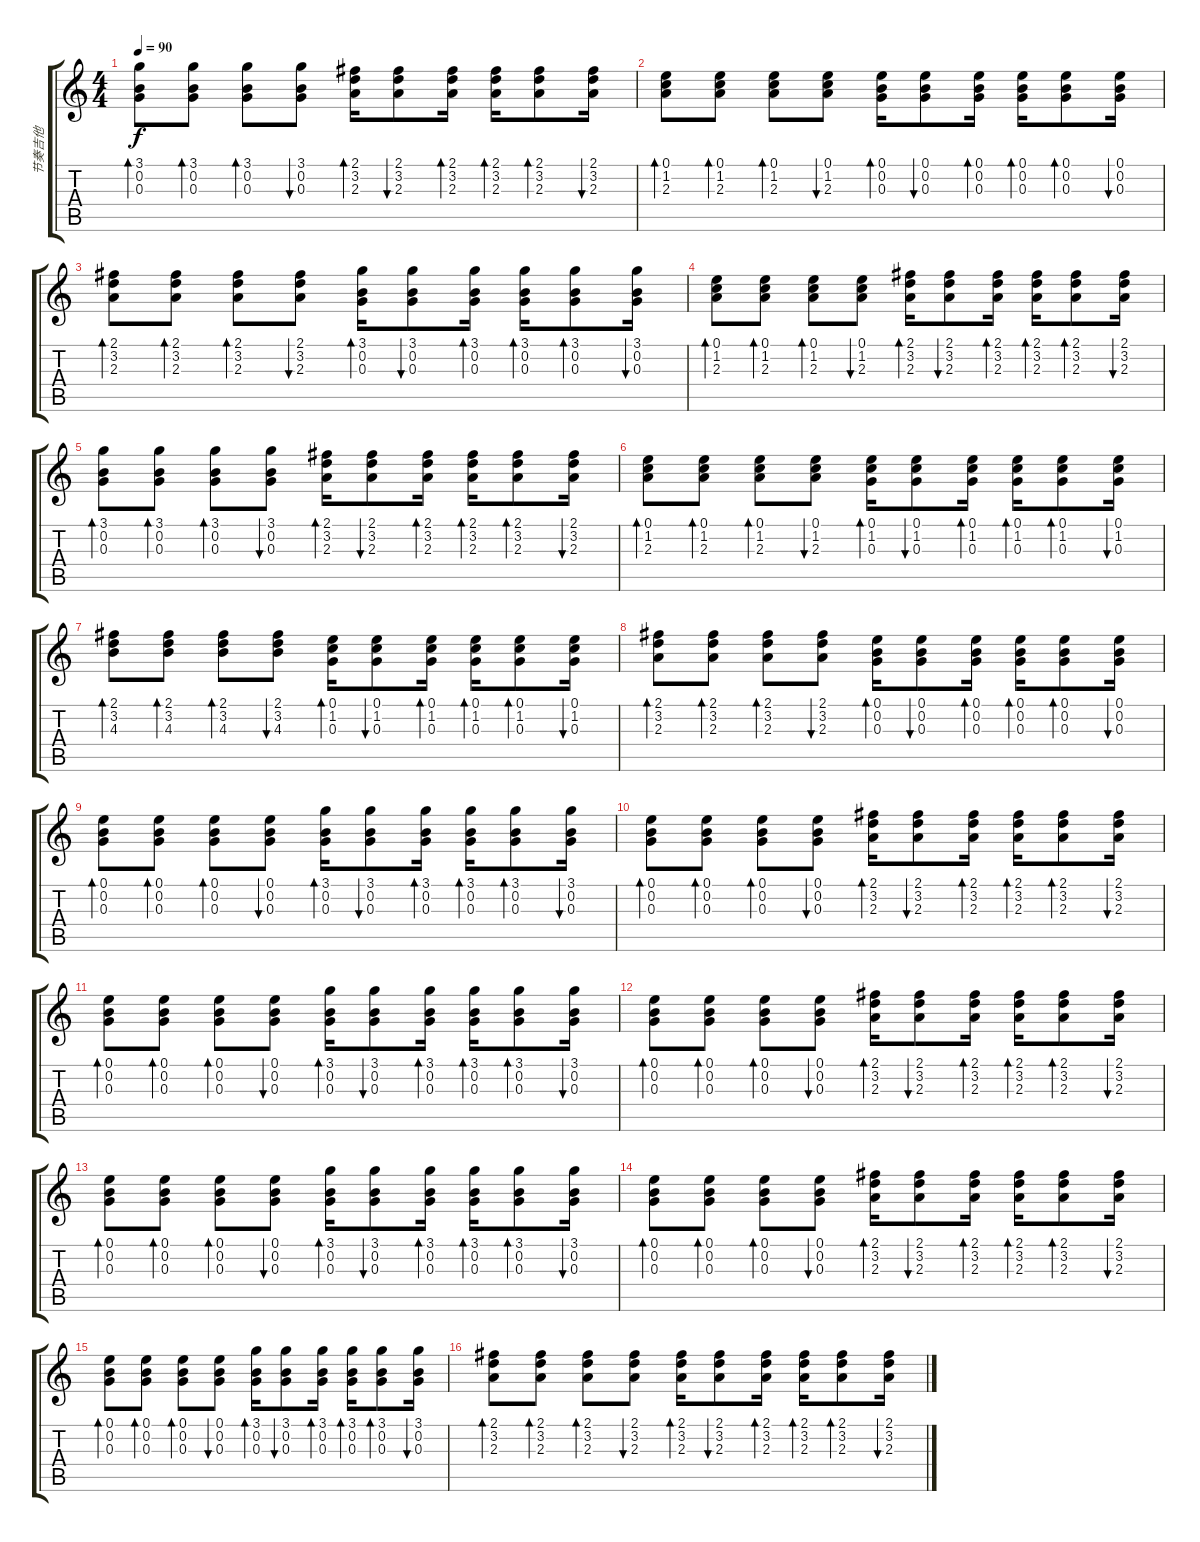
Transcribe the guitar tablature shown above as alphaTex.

\track ("节奏吉他" "节奏吉他") {instrument acousticguitarsteel}
\staff {score tabs}
\tuning (E4 B3 G3 D3 A2 E2) {hide}
\ts (4 4)
\tempo 90
\clef g2
\ks c
(3.1 0.2 0.3).8{bd 120 dy f} (3.1 0.2 0.3).8{bd 120} (3.1 0.2 0.3).8{bd 120} (3.1 0.2 0.3).8{bu 120} (2.1 3.2 2.3).16{bd 120} (2.1 3.2 2.3).8{bu 120} (2.1 3.2 2.3).16{bd 120} (2.1 3.2 2.3).16{bd 120} (2.1 3.2 2.3).8{bd 120} (2.1 3.2 2.3).16{bu 120} |
(0.1 1.2 2.3).8{bd 60} (0.1 1.2 2.3).8{bd 60} (0.1 1.2 2.3).8{bd 60} (0.1 1.2 2.3).8{bu 120} (0.1 0.2 0.3).16{bd 60} (0.1 0.2 0.3).8{bu 60} (0.1 0.2 0.3).16{bd 60} (0.1 0.2 0.3).16{bd 120} (0.1 0.2 0.3).8{bd 120} (0.1 0.2 0.3).16{bu 120} |
(2.1 3.2 2.3).8{bd 120} (2.1 3.2 2.3).8{bd 120} (2.1 3.2 2.3).8{bd 120} (2.1 3.2 2.3).8{bu 120} (3.1 0.2 0.3).16{bd 120} (3.1 0.2 0.3).8{bu 120} (3.1 0.2 0.3).16{bd 120} (3.1 0.2 0.3).16{bd 120} (3.1 0.2 0.3).8{bd 120} (3.1 0.2 0.3).16{bu 120} |
(0.1 1.2 2.3).8{bd 120} (0.1 1.2 2.3).8{bd 120} (0.1 1.2 2.3).8{bd 120} (0.1 1.2 2.3).8{bu 120} (2.1 3.2 2.3).16{bd 120} (2.1 3.2 2.3).8{bu 120} (2.1 3.2 2.3).16{bd 120} (2.1 3.2 2.3).16{bd 120} (2.1 3.2 2.3).8{bd 120} (2.1 3.2 2.3).16{bu 120} |
(3.1 0.2 0.3).8{bd 120} (3.1 0.2 0.3).8{bd 120} (3.1 0.2 0.3).8{bd 120} (3.1 0.2 0.3).8{bu 120} (2.1 3.2 2.3).16{bd 120} (2.1 3.2 2.3).8{bu 120} (2.1 3.2 2.3).16{bd 120} (2.1 3.2 2.3).16{bd 120} (2.1 3.2 2.3).8{bd 120} (2.1 3.2 2.3).16{bu 120} |
(0.1 1.2 2.3).8{bd 120} (0.1 1.2 2.3).8{bd 120} (0.1 1.2 2.3).8{bd 120} (0.1 1.2 2.3).8{bu 120} (0.1 1.2 0.3).16{bd 120} (0.1 1.2 0.3).8{bu 120} (0.1 1.2 0.3).16{bd 120} (0.1 1.2 0.3).16{bd 120} (0.1 1.2 0.3).8{bd 120} (0.1 1.2 0.3).16{bu 120} |
(2.1 3.2 4.3).8{bd 120} (2.1 3.2 4.3).8{bd 120} (2.1 3.2 4.3).8{bd 120} (2.1 3.2 4.3).8{bu 120} (0.1 1.2 0.3).16{bd 120} (0.1 1.2 0.3).8{bu 120} (0.1 1.2 0.3).16{bd 120} (0.1 1.2 0.3).16{bd 120} (0.1 1.2 0.3).8{bd 120} (0.1 1.2 0.3).16{bu 120} |
(2.1 3.2 2.3).8{bd 120} (2.1 3.2 2.3).8{bd 120} (2.1 3.2 2.3).8{bd 120} (2.1 3.2 2.3).8{bu 120} (0.1 0.2 0.3).16{bd 120} (0.1 0.2 0.3).8{bu 120} (0.1 0.2 0.3).16{bd 120} (0.1 0.2 0.3).16{bd 120} (0.1 0.2 0.3).8{bd 120} (0.1 0.2 0.3).16{bu 120} |
(0.1 0.2 0.3).8{bd 120} (0.1 0.2 0.3).8{bd 120} (0.1 0.2 0.3).8{bd 120} (0.1 0.2 0.3).8{bu 120} (3.1 0.2 0.3).16{bd 120} (3.1 0.2 0.3).8{bu 120} (3.1 0.2 0.3).16{bd 120} (3.1 0.2 0.3).16{bd 120} (3.1 0.2 0.3).8{bd 120} (3.1 0.2 0.3).16{bu 120} |
(0.1 0.2 0.3).8{bd 120} (0.1 0.2 0.3).8{bd 120} (0.1 0.2 0.3).8{bd 120} (0.1 0.2 0.3).8{bu 120} (2.1 3.2 2.3).16{bd 120} (2.1 3.2 2.3).8{bu 120} (2.1 3.2 2.3).16{bd 120} (2.1 3.2 2.3).16{bd 120} (2.1 3.2 2.3).8{bd 120} (2.1 3.2 2.3).16{bu 120} |
(0.1 0.2 0.3).8{bd 120} (0.1 0.2 0.3).8{bd 120} (0.1 0.2 0.3).8{bd 120} (0.1 0.2 0.3).8{bu 120} (3.1 0.2 0.3).16{bd 120} (3.1 0.2 0.3).8{bu 120} (3.1 0.2 0.3).16{bd 120} (3.1 0.2 0.3).16{bd 120} (3.1 0.2 0.3).8{bd 120} (3.1 0.2 0.3).16{bu 120} |
(0.1 0.2 0.3).8{bd 120} (0.1 0.2 0.3).8{bd 120} (0.1 0.2 0.3).8{bd 120} (0.1 0.2 0.3).8{bu 120} (2.1 3.2 2.3).16{bd 120} (2.1 3.2 2.3).8{bu 120} (2.1 3.2 2.3).16{bd 120} (2.1 3.2 2.3).16{bd 120} (2.1 3.2 2.3).8{bd 120} (2.1 3.2 2.3).16{bu 120} |
(0.1 0.2 0.3).8{bd 120} (0.1 0.2 0.3).8{bd 120} (0.1 0.2 0.3).8{bd 120} (0.1 0.2 0.3).8{bu 120} (3.1 0.2 0.3).16{bd 120} (3.1 0.2 0.3).8{bu 120} (3.1 0.2 0.3).16{bd 120} (3.1 0.2 0.3).16{bd 120} (3.1 0.2 0.3).8{bd 120} (3.1 0.2 0.3).16{bu 120} |
(0.1 0.2 0.3).8{bd 120} (0.1 0.2 0.3).8{bd 120} (0.1 0.2 0.3).8{bd 120} (0.1 0.2 0.3).8{bu 120} (2.1 3.2 2.3).16{bd 120} (2.1 3.2 2.3).8{bu 120} (2.1 3.2 2.3).16{bd 120} (2.1 3.2 2.3).16{bd 120} (2.1 3.2 2.3).8{bd 120} (2.1 3.2 2.3).16{bu 120} |
(0.1 0.2 0.3).8{bd 120} (0.1 0.2 0.3).8{bd 120} (0.1 0.2 0.3).8{bd 120} (0.1 0.2 0.3).8{bu 120} (3.1 0.2 0.3).16{bd 120} (3.1 0.2 0.3).8{bu 120} (3.1 0.2 0.3).16{bd 120} (3.1 0.2 0.3).16{bd 120} (3.1 0.2 0.3).8{bd 120} (3.1 0.2 0.3).16{bu 120} |
(2.1 3.2 2.3).8{bd 120} (2.1 3.2 2.3).8{bd 120} (2.1 3.2 2.3).8{bd 120} (2.1 3.2 2.3).8{bu 120} (2.1 3.2 2.3).16{bd 120} (2.1 3.2 2.3).8{bu 120} (2.1 3.2 2.3).16{bd 120} (2.1 3.2 2.3).16{bd 120} (2.1 3.2 2.3).8{bd 120} (2.1 3.2 2.3).16{bu 120}
